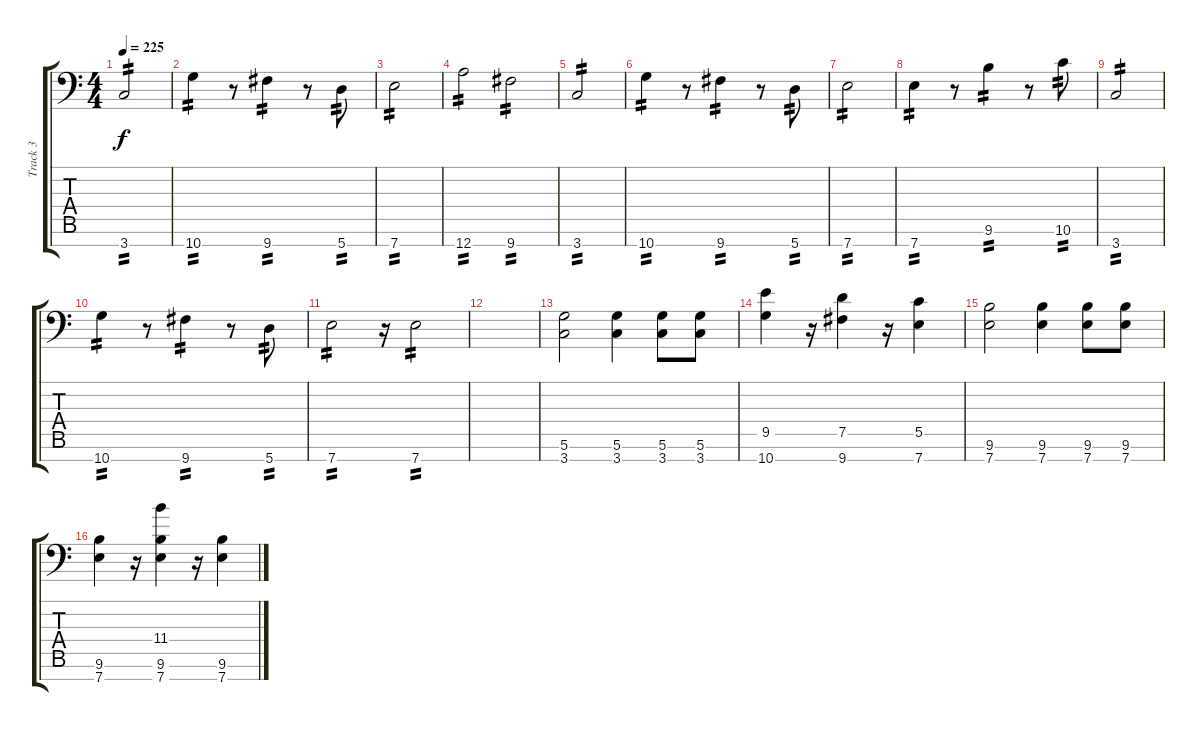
\track ("Track 3" "Track 3") {instrument distortionguitar}
\staff {score tabs}
\tuning (D4 A3 F3 C3 G2 D2 A1) {hide}
\ts (4 4)
\tempo 225
\clef f4
\ks c
3.7.2{tp 2 dy f} |
10.7.4{tp 2} r.8 9.7.4{tp 2} r.8 5.7.8{tp 2} |
7.7.2{tp 2} |
12.7.2{tp 2} 9.7.2{tp 2} |
3.7.2{tp 2} |
10.7.4{tp 2} r.8 9.7.4{tp 2} r.8 5.7.8{tp 2} |
7.7.2{tp 2} |
7.7.4{tp 2} r.8 9.6.4{tp 2} r.8 10.6.8{tp 2} |
3.7.2{tp 2} |
10.7.4{tp 2} r.8 9.7.4{tp 2} r.8 5.7.8{tp 2} |
7.7.2{tp 2} r.16 7.7.2{tp 2} |
|
(5.6 3.7).2 (5.6 3.7).4 (5.6 3.7).8 (5.6 3.7).8 |
(9.5 10.7).4 r.16 (7.5 9.7).4 r.16 (5.5 7.7).4 |
(9.6 7.7).2 (9.6 7.7).4 (9.6 7.7).8 (9.6 7.7).8 |
(9.6 7.7).4 r.16 (11.4 9.6 7.7).4 r.16 (9.6 7.7).4
